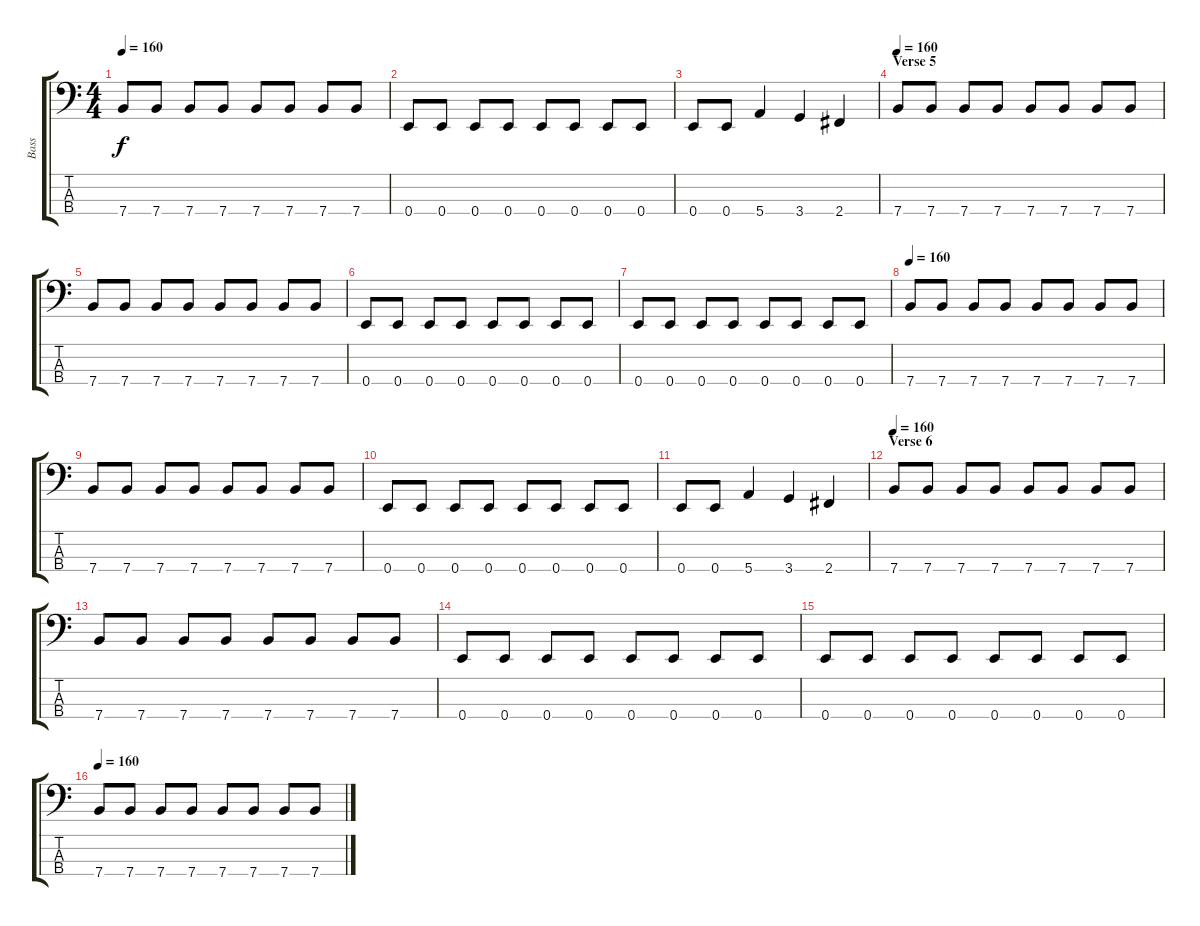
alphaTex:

\track ("Bass" "Bass") {instrument electricbasspick}
\staff {score tabs}
\tuning (G2 D2 A1 E1) {hide}
\ts (4 4)
\tempo 160
\clef f4
\ks c
7.4.8{dy f} 7.4.8 7.4.8 7.4.8 7.4.8 7.4.8 7.4.8 7.4.8 |
0.4.8 0.4.8 0.4.8 0.4.8 0.4.8 0.4.8 0.4.8 0.4.8 |
0.4.8 0.4.8 5.4.4 3.4.4 2.4.4 |
\section ("" "Verse 5")
\tempo 160
7.4.8 7.4.8 7.4.8 7.4.8 7.4.8 7.4.8 7.4.8 7.4.8 |
7.4.8 7.4.8 7.4.8 7.4.8 7.4.8 7.4.8 7.4.8 7.4.8 |
0.4.8 0.4.8 0.4.8 0.4.8 0.4.8 0.4.8 0.4.8 0.4.8 |
0.4.8 0.4.8 0.4.8 0.4.8 0.4.8 0.4.8 0.4.8 0.4.8 |
\tempo 160
7.4.8 7.4.8 7.4.8 7.4.8 7.4.8 7.4.8 7.4.8 7.4.8 |
7.4.8 7.4.8 7.4.8 7.4.8 7.4.8 7.4.8 7.4.8 7.4.8 |
0.4.8 0.4.8 0.4.8 0.4.8 0.4.8 0.4.8 0.4.8 0.4.8 |
0.4.8 0.4.8 5.4.4 3.4.4 2.4.4 |
\section ("" "Verse 6")
\tempo 160
7.4.8 7.4.8 7.4.8 7.4.8 7.4.8 7.4.8 7.4.8 7.4.8 |
7.4.8 7.4.8 7.4.8 7.4.8 7.4.8 7.4.8 7.4.8 7.4.8 |
0.4.8 0.4.8 0.4.8 0.4.8 0.4.8 0.4.8 0.4.8 0.4.8 |
0.4.8 0.4.8 0.4.8 0.4.8 0.4.8 0.4.8 0.4.8 0.4.8 |
\tempo 160
7.4.8 7.4.8 7.4.8 7.4.8 7.4.8 7.4.8 7.4.8 7.4.8
